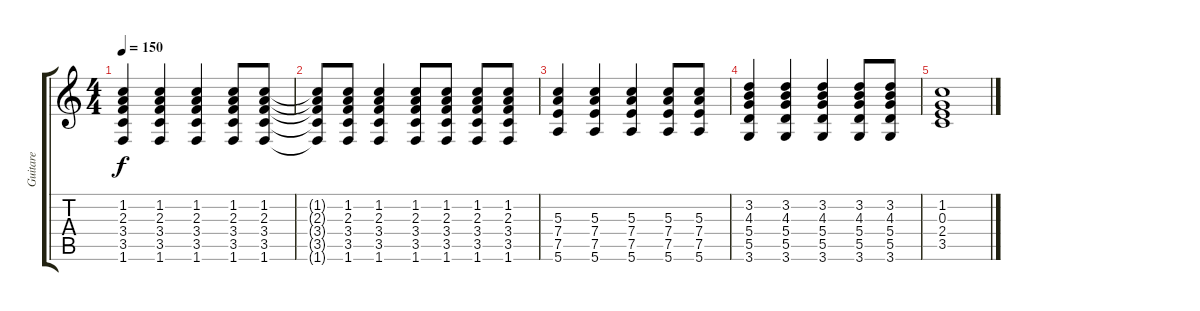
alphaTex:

\track ("Guitare" "Guitare") {instrument overdrivenguitar}
\staff {score tabs}
\tuning (E4 B3 G3 D3 A2 E2) {hide}
\ts (4 4)
\tempo 150
\clef g2
\ks c
(1.2 2.3 3.4 3.5 1.6).4{dy f} (1.2 2.3 3.4 3.5 1.6).4 (1.2 2.3 3.4 3.5 1.6).4 (1.2 2.3 3.4 3.5 1.6).8 (1.2 2.3 3.4 3.5 1.6).8 |
(1.2{t} 2.3{t} 3.4{t} 3.5{t} 1.6{t}).8 (1.2 2.3 3.4 3.5 1.6).8 (1.2 2.3 3.4 3.5 1.6).4 (1.2 2.3 3.4 3.5 1.6).8 (1.2 2.3 3.4 3.5 1.6).8 (1.2 2.3 3.4 3.5 1.6).8 (1.2 2.3 3.4 3.5 1.6).8 |
(5.3 7.4 7.5 5.6).4 (5.3 7.4 7.5 5.6).4 (5.3 7.4 7.5 5.6).4 (5.3 7.4 7.5 5.6).8 (5.3 7.4 7.5 5.6).8 |
(3.2 4.3 5.4 5.5 3.6).4 (3.2 4.3 5.4 5.5 3.6).4 (3.2 4.3 5.4 5.5 3.6).4 (3.2 4.3 5.4 5.5 3.6).8 (3.2 4.3 5.4 5.5 3.6).8 |
(1.2 0.3 2.4 3.5).1
